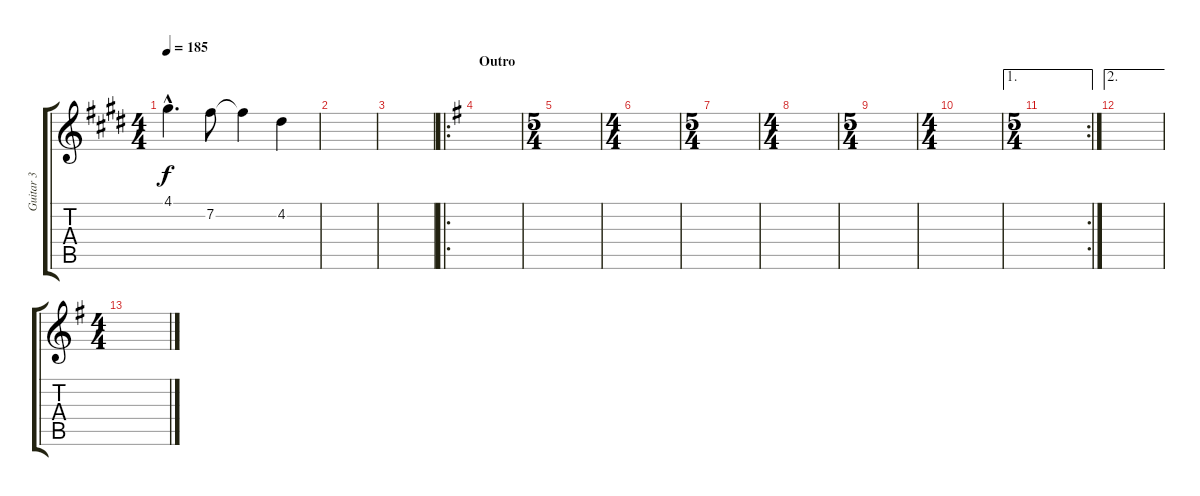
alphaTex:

\track ("Guitar 3" "Guitar 3") {instrument acousticguitarsteel}
\staff {score tabs}
\tuning (E4 B3 G3 D3 A2 E2) {hide}
\ts (4 4)
\tempo 185
\clef g2
\ks e
4.1{hac}.4{d dy f} 7.2.8 7.2{t}.4 4.2.4 |
|
|
\ro
\section ("" "Outro")
\ks g
|
\ts (5 4)
|
\ts (4 4)
|
\ts (5 4)
|
\ts (4 4)
|
\ts (5 4)
|
\ts (4 4)
|
\ae 1
\rc 2
\ts (5 4)
|
\ae 2
|
\ts (4 4)
